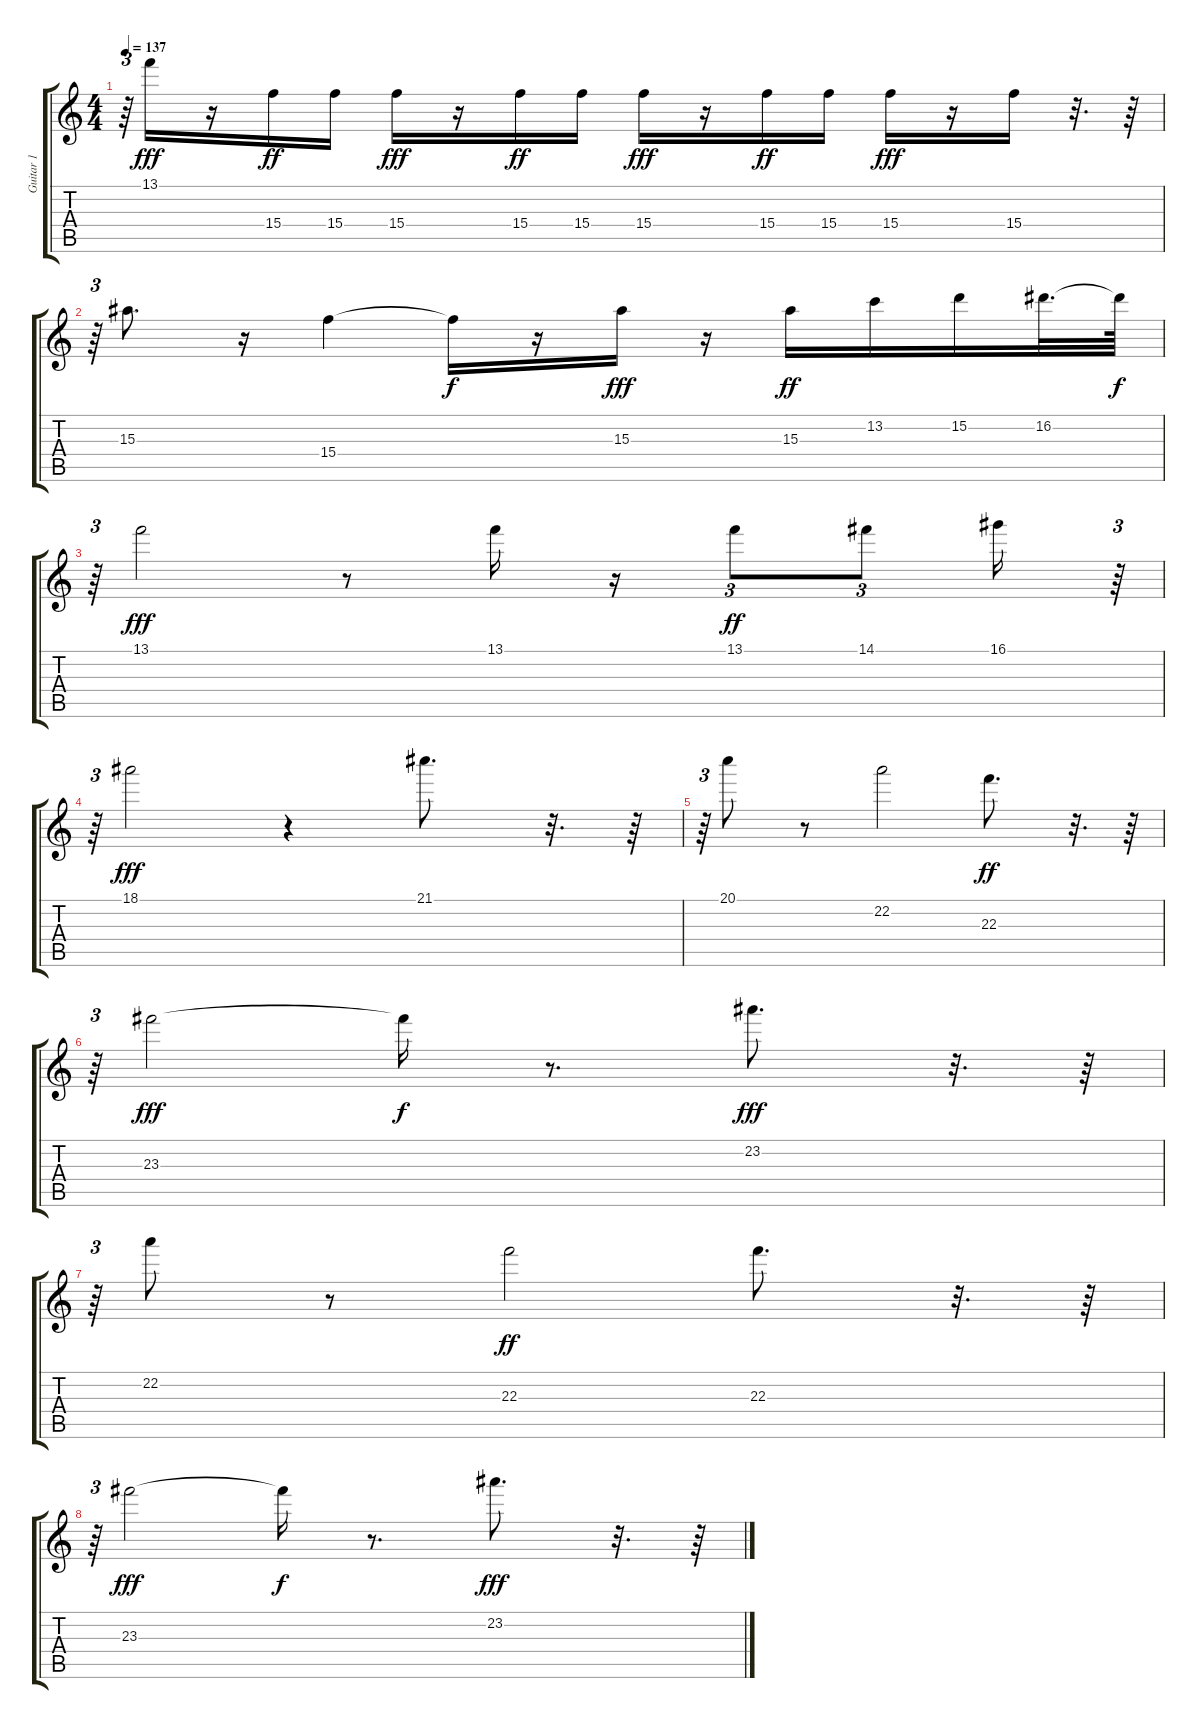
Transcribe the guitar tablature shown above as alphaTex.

\track ("Guitar 1" "Guitar 1") {instrument acousticguitarnylon}
\staff {score tabs}
\tuning (E4 B3 G3 D3 A2 E2) {hide}
\ts (4 4)
\tempo 137
\clef g2
\ks c
r.64{tu (3 2) dy fff} 13.1.16 r.16 15.4.16{dy ff} 15.4.16 15.4.16{dy fff} r.16 15.4.16{dy ff} 15.4.16 15.4.16{dy fff} r.16 15.4.16{dy ff} 15.4.16 15.4.16{dy fff} r.16 15.4.16 r.32{d} r.64 |
r.64{tu (3 2)} 15.3.8{d} r.16 15.4.4 15.4{t}.16{dy f} r.16 15.3.16{dy fff} r.16 15.3.16{dy ff} 13.2.16 15.2.16 16.2.32{d} 16.2{t}.64{dy f} |
r.64{tu (3 2)} 13.1.2{dy fff} r.8 13.1.16 r.16 13.1.8{tu (3 2) dy ff} 14.1.8{tu (3 2)} 16.1.16 r.64{tu (3 2)} |
r.64{tu (3 2)} 18.1.2{dy fff} r.4 21.1.8{d} r.32{d} r.64 |
r.64{tu (3 2)} 20.1.8 r.8 22.2.2 22.3.8{d dy ff} r.32{d} r.64 |
r.64{tu (3 2)} 23.3.2{dy fff} 23.3{t}.16{dy f} r.8{d} 23.2.8{d dy fff} r.32{d} r.64 |
r.64{tu (3 2)} 22.2.8 r.8 22.3.2{dy ff} 22.3.8{d} r.32{d} r.64 |
r.64{tu (3 2)} 23.3.2{dy fff} 23.3{t}.16{dy f} r.8{d} 23.2.8{d dy fff} r.32{d} r.64
